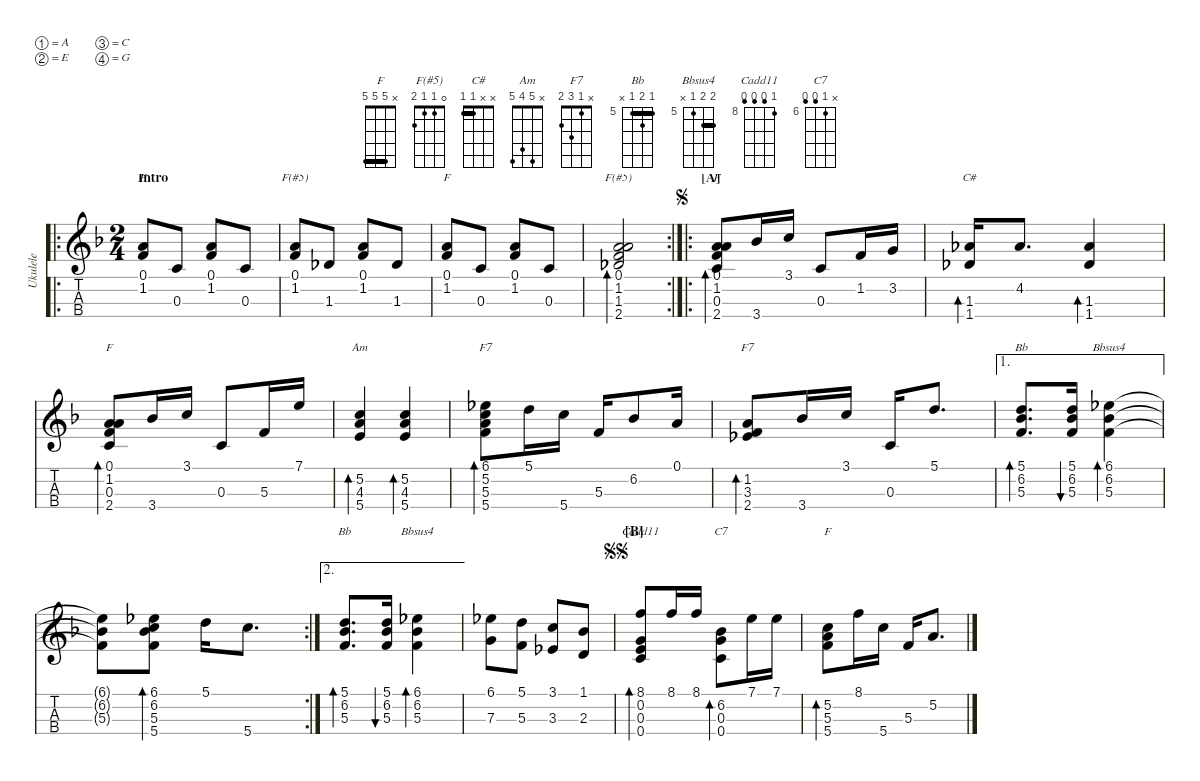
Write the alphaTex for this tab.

\defaultSystemsLayout 4
\hideDynamics
\bracketExtendMode nobrackets
\otherSystemsTrackNameOrientation horizontal
\defaultBarNumberDisplay Hide
\track ("Ukulele" "Ukulele") {instrument acousticguitarnylon}
\staff {score tabs}
\tuning (A4 E4 C4 G4)
\displaytranspose 0
\chord ("F" 0 1 x x)
\chord ("F(#5)" 0 1 x x)
\chord ("F(#5)" 0 1 1 2)
\chord ("F" 0 1 0 2)
\chord ("C#" x x 1 1) {barre 1}
\chord ("Am" x 5 4 5)
\chord ("F7" 6 5 5 5) {firstfret 5 barre (5 5)}
\chord ("F7" x 1 3 2)
\chord ("Bb" 5 6 5 x) {firstfret 5 barre 5}
\chord ("Bbsus4" 6 6 5 x) {firstfret 5 barre 6}
\chord ("Cadd11" 8 7 7 7) {firstfret 8}
\chord ("C7" x 6 5 5) {firstfret 6}
\chord ("F" x 5 5 5) {barre (5 5)}
\ro
\ts (2 4)
\beaming (8 2 2)
\section ("" "Intro")
\tempo (65 hide)
\clef g2
\ks f
(1.2{acc forcenatural} 0.1{acc forcenatural}).8{ch "F" dy mf instrument acousticguitarnylon beam Up} 0.3{acc forcenatural}.8{beam Up} (1.2{acc forcenatural} 0.1{acc forcenatural}).8{beam Up} 0.3{acc forcenatural}.8{beam Up} |
(1.2{acc forcenatural} 0.1{acc forcenatural}).8{ch "F(#5)" beam Up} 1.3{acc b}.8{beam Up} (1.2{acc forcenatural} 0.1{acc forcenatural}).8{beam Up} 1.3{acc b}.8{beam Up} |
(1.2{acc forcenatural} 0.1{acc forcenatural}).8{ch "F" beam Up} 0.3{acc forcenatural}.8{beam Up} (1.2{acc forcenatural} 0.1{acc forcenatural}).8{beam Up} 0.3{acc forcenatural}.8{beam Up} |
\rc 2
(1.3{acc b} 1.2{acc forcenatural} 0.1{acc forcenatural} 2.4{acc forcenatural}).2{bd 59 ch "F(#5)" beam Up} |
\ro
\section ("A" "")
\jump segno
(1.2{acc forcenatural} 0.3{acc forcenatural} 0.1{acc forcenatural} 2.4{acc forcenatural}).8{bd 57 ch "F" beam Up} 3.4{acc b}.16{beam Up} 3.1{acc forcenatural}.16{beam Up} 0.3{acc forcenatural}.8{beam Up} 1.2{acc forcenatural}.16{beam Up} 3.2{acc forcenatural}.16{beam Up} |
(1.3{acc b} 1.4{acc b}).16{bd 58 ch "C#" beam Up} 4.2{acc b}.8{d beam Up} (1.3{acc b} 1.4{acc b}).4{bd 57 beam Up} |
(1.2{acc forcenatural} 0.3{acc forcenatural} 0.1{acc forcenatural} 2.4{acc forcenatural}).8{bd 57 ch "F" beam Up} 3.4{acc b}.16{beam Up} 3.1{acc forcenatural}.16{beam Up} 0.3{acc forcenatural}.8{beam Up} 5.3{acc forcenatural}.16{beam Up} 7.1{acc forcenatural}.16{beam Up} |
(5.4{acc forcenatural} 4.3{acc forcenatural} 5.2{acc forcenatural}).4{bd 57 ch "Am" beam Up} (5.4{acc forcenatural} 4.3{acc forcenatural} 5.2{acc forcenatural}).4{bd 57 beam Up} |
(5.4{acc forcenatural} 5.2{acc forcenatural} 5.3{acc forcenatural} 6.1{acc b}).8{bd 55 ch "F7" beam Down} 5.1{acc forcenatural}.16{beam Down} 5.4{acc forcenatural}.16{beam Down} 5.3{acc forcenatural}.16{beam Up} 6.2{acc b}.8{beam Up} 0.1{acc forcenatural}.16{beam Up} |
(3.3{acc b} 1.2{acc forcenatural} 2.4{acc forcenatural}).8{bd 56 ch "F7" beam Up} 3.4{acc b}.16{beam Up} 3.1{acc forcenatural}.16{beam Up} 0.3{acc forcenatural}.16{beam Up} 5.1{acc forcenatural}.8{d beam Up} |
\ae 1
(5.3{acc forcenatural} 6.2{acc b} 5.1{acc forcenatural}).8{d bd 54 ch "Bb" beam Up} (5.1{acc forcenatural} 6.2{acc b} 5.3{acc forcenatural}).16{bu 53 beam Up} (5.3{acc forcenatural} 6.2{acc b} 6.1{acc b}).4{bd 52 ch "Bbsus4" beam Down} |
\rc 2
(6.1{t acc b} 6.2{t acc b} 5.3{t acc forcenatural}).8{beam Down} (6.1{acc b} 6.2{acc b} 5.3{acc forcenatural} 5.4{acc forcenatural}).8{bd 51 beam Down} 5.1{acc forcenatural}.16{beam Down} 5.4{acc forcenatural}.8{d beam Down} |
\ae 2
(5.3{acc forcenatural} 6.2{acc b} 5.1{acc forcenatural}).8{d bd 54 ch "Bb" beam Up} (5.1{acc forcenatural} 6.2{acc b} 5.3{acc forcenatural}).16{bu 53 beam Up} (5.3{acc forcenatural} 6.2{acc b} 6.1{acc b}).4{bd 52 ch "Bbsus4" beam Down} |
(6.1{acc b} 7.3{acc forcenatural}).8{beam Down} (5.1{acc forcenatural} 5.3{acc forcenatural}).8{beam Down} (3.1{acc forcenatural} 3.3{acc b}).8{beam Up} (1.1{acc b} 2.3{acc forcenatural}).8{beam Up} |
\section ("B" "")
\jump segnosegno
(0.3{acc forcenatural} 0.2{acc forcenatural} 0.4{acc forcenatural} 8.1{acc forcenatural}).8{bd 51 ch "Cadd11" beam Up} 8.1{acc forcenatural}.16{beam Up} 8.1{acc forcenatural}.16{beam Up} (0.3{acc forcenatural} 0.4{acc forcenatural} 6.2{acc b}).8{bd 51 ch "C7" beam Down} 7.1{acc forcenatural}.16{beam Down} 7.1{acc forcenatural}.16{beam Down} |
(5.3{acc forcenatural} 5.2{acc forcenatural} 5.4{acc forcenatural}).8{bd 51 ch "F" beam Down} 8.1{acc forcenatural}.16{beam Down} 5.4{acc forcenatural}.16{beam Down} 5.3{acc forcenatural}.16{beam Up} 5.2{acc forcenatural}.8{d beam Up}
